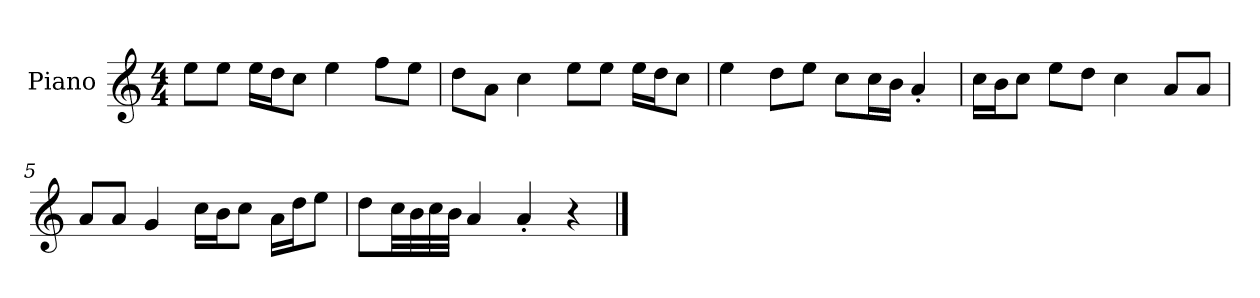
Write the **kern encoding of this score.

**kern
*part1
*staff1
*I"Piano
*I'P-no
*clefG2
*k[]
*M4/4
*MM90
=1
8ee\L
8ee\J
16ee\LL
16dd\J
8cc\J
4ee\
8ff\L
8ee\J
=2
8dd\L
8a\J
4cc\
8ee\L
8ee\J
16ee\LL
16dd\J
8cc\J
=3
4ee\
8dd\L
8ee\J
8cc\L
16cc\L
16b\JJ
4a'/
=4
16cc\LL
16b\J
8cc\J
8ee\L
8dd\J
4cc\
8a/L
8a/J
=5
8a/L
8a/J
4g/
16cc\LL
16b\J
8cc\J
16a\LL
16dd\J
8ee\J
!!LO:LB:g=z
=6
8dd\L
32cc\LL
32b\
32cc\
32b\JJJ
4a/
4a'/
4r
==
*-
